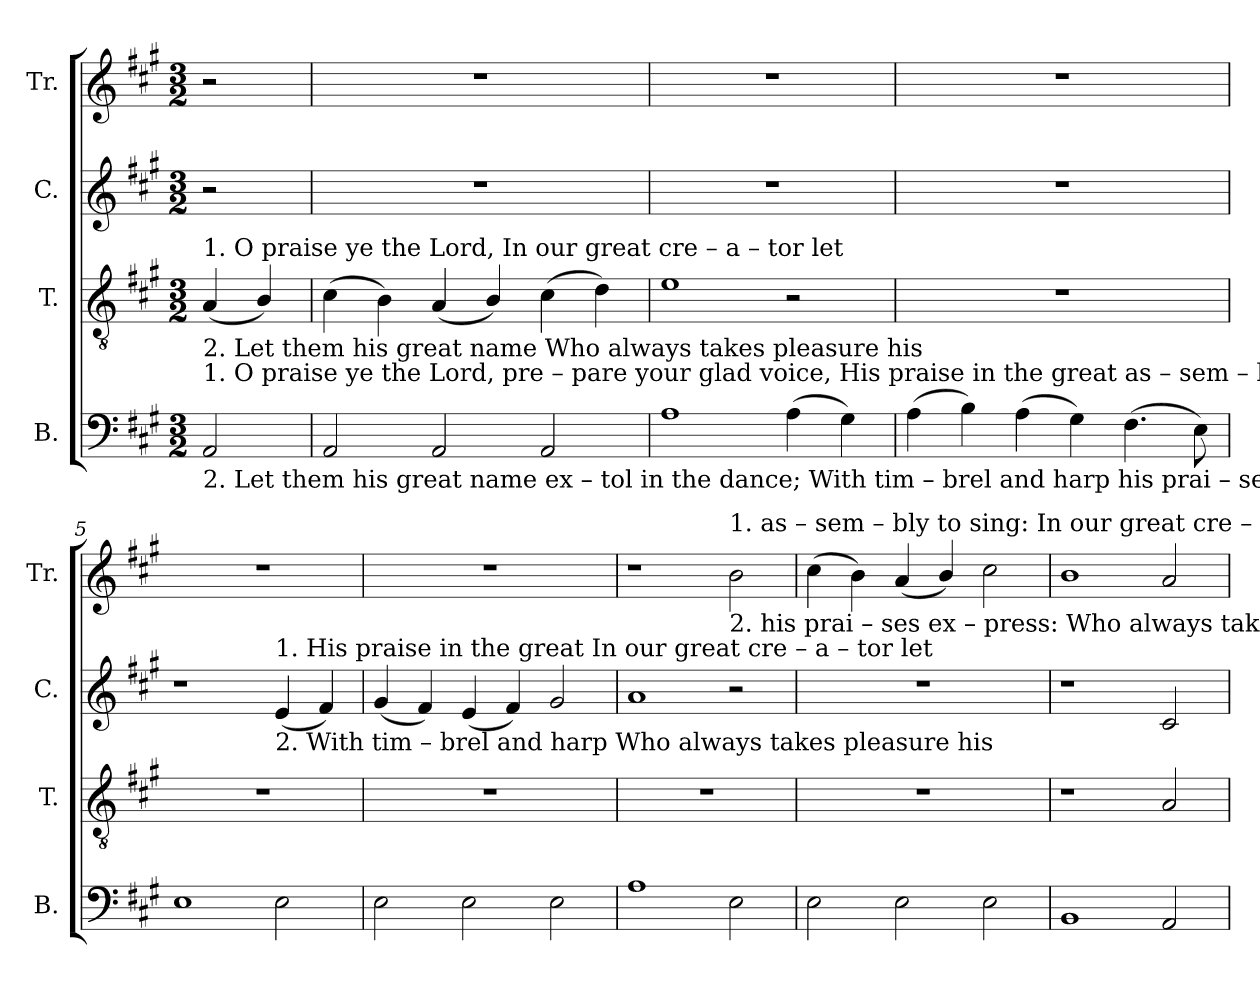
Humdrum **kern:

**kern	**kern	**kern	**kern
*part4	*part3	*part2	*part1
*staff4	*staff3	*staff2	*staff1
*I"B.	*I"T.	*I"C.	*I"Tr.
*I'B.	*I'T.	*I'C.	*I'Tr.
*clefF4	*clefGv2	*clefG2	*clefG2
*k[f#c#g#]	*k[f#c#g#]	*k[f#c#g#]	*k[f#c#g#]
*M3/2	*M3/2	*M3/2	*M3/2
*MM160	*MM160	*MM160	*MM160
=1	=1	=1	=1
!	!LO:TX:a:t=1. O       praise    ye     the       Lord,                                                                                                                                                           In  our  great  cre  –  a –  tor    let	!	!
!	!LO:TX:b:t=2. Let     them    his     great    name                                                                                                                                                           Who  always  takes  pleasure  his	!	!
!LO:TX:a:t=1. O       praise    ye     the       Lord,  pre  –  pare   your    glad    voice,   His    praise  in     the    great  as – sem – bly    to      sing&colon;   In  our  great  cre  –  a –  tor  let	!	!	!
!LO:TX:b:t=2. Let     them    his     great    name  ex   –   tol      in        the     dance;  With  tim – brel    and   harp  his   prai – ses    ex – press&colon;  Who always  takes  pleasure  his	!	!	!
2AA!/	(4A!/	2r	2r
.	4B!/)	.	.
=2	=2	=2	=2
2AA!/	(4c#!\	1.r	1.r
.	4B!\)	.	.
2AA!/	(4A!/	.	.
.	4B!/)	.	.
2AA!/	(4c#!\	.	.
.	4d!\)	.	.
=3	=3	=3	=3
1A!	1e!	1.r	1.r
(4A!\	2r	.	.
4G#!\)	.	.	.
=4	=4	=4	=4
(4A!\	1.r	1.r	1.r
4B!\)	.	.	.
(4A!\	.	.	.
4G#!\)	.	.	.
(4.F#!\	.	.	.
8E!\)	.	.	.
=5	=5	=5	=5
1E!	1.r	1r	1.r
!	!	!LO:TX:a:t=1. His    praise  in     the    great                                                In  our  great  cre  –  a –  tor   let	!
!	!	!LO:TX:b:t=2. With  tim – brel    and   harp                                                Who always  takes  pleasure  his	!
2E!\	.	(4e!/	.
.	.	4f#!/)	.
=6	=6	=6	=6
2E!\	1.r	(4g#!/	1.r
.	.	4f#!/)	.
2E!\	.	(4e!/	.
.	.	4f#!/)	.
2E!\	.	2g#!/	.
=7	=7	=7	=7
1A!	1.r	1a!	1r
!	!	!	!LO:TX:a:t=1. as – sem – bly    to      sing&colon;   In   our  great  cre  –  a –  tor   let
!	!	!	!LO:TX:b:t=2. his   prai – ses    ex – press&colon;  Who always   takes   pleasure  his
2E!\	.	2r	2b!\
=8	=8	=8	=8
2E!\	1.r	1.r	(4cc#!\
.	.	.	4b!\)
2E!\	.	.	(4a!/
.	.	.	4b!/)
2E!\	.	.	2cc#!\
=9	=9	=9	=9
1BB!	1r	1r	1b!
2AA!/	2A!/	2c#!/	2a!/
=	=	=	=
*-	*-	*-	*-
